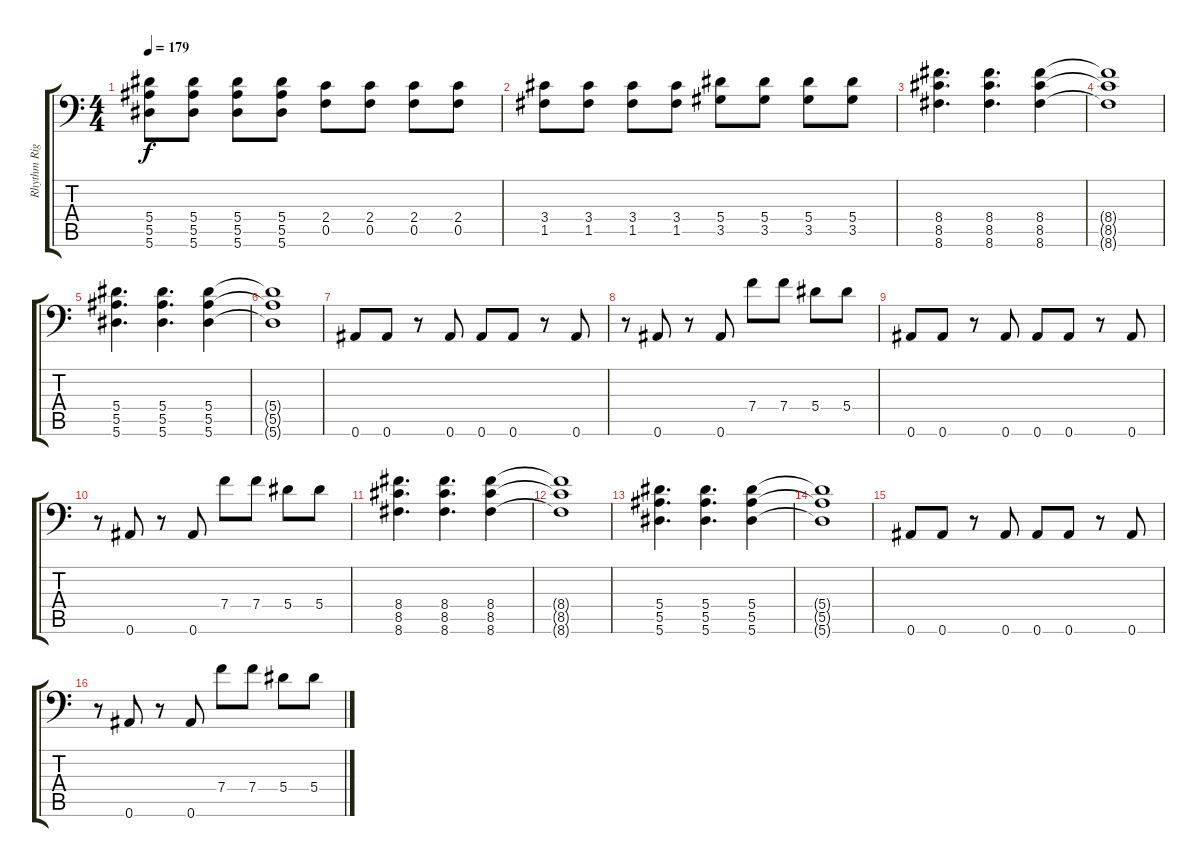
\track ("Rhythm Right" "Rhythm Rig") {instrument distortionguitar}
\staff {score tabs}
\tuning (C4 G3 Eb3 Bb2 F2 Bb1) {hide}
\ts (4 4)
\tempo 179
\clef f4
\ks c
(5.4 5.5 5.6).8{dy f} (5.4 5.5 5.6).8 (5.4 5.5 5.6).8 (5.4 5.5 5.6).8 (2.4 0.5).8 (2.4 0.5).8 (2.4 0.5).8 (2.4 0.5).8 |
(3.4 1.5).8 (3.4 1.5).8 (3.4 1.5).8 (3.4 1.5).8 (5.4 3.5).8 (5.4 3.5).8 (5.4 3.5).8 (5.4 3.5).8 |
(8.4 8.5 8.6).4{d} (8.4 8.5 8.6).4{d} (8.4 8.5 8.6).4 |
(8.4{t} 8.5{t} 8.6{t}).1 |
(5.4 5.5 5.6).4{d} (5.4 5.5 5.6).4{d} (5.4 5.5 5.6).4 |
(5.4{t} 5.5{t} 5.6{t}).1 |
0.6.8 0.6.8 r.8 0.6.8 0.6.8 0.6.8 r.8 0.6.8 |
r.8 0.6.8 r.8 0.6.8 7.4.8 7.4.8 5.4.8 5.4.8 |
0.6.8 0.6.8 r.8 0.6.8 0.6.8 0.6.8 r.8 0.6.8 |
r.8 0.6.8 r.8 0.6.8 7.4.8 7.4.8 5.4.8 5.4.8 |
(8.4 8.5 8.6).4{d} (8.4 8.5 8.6).4{d} (8.4 8.5 8.6).4 |
(8.4{t} 8.5{t} 8.6{t}).1 |
(5.4 5.5 5.6).4{d} (5.4 5.5 5.6).4{d} (5.4 5.5 5.6).4 |
(5.4{t} 5.5{t} 5.6{t}).1 |
0.6.8 0.6.8 r.8 0.6.8 0.6.8 0.6.8 r.8 0.6.8 |
r.8 0.6.8 r.8 0.6.8 7.4.8 7.4.8 5.4.8 5.4.8
